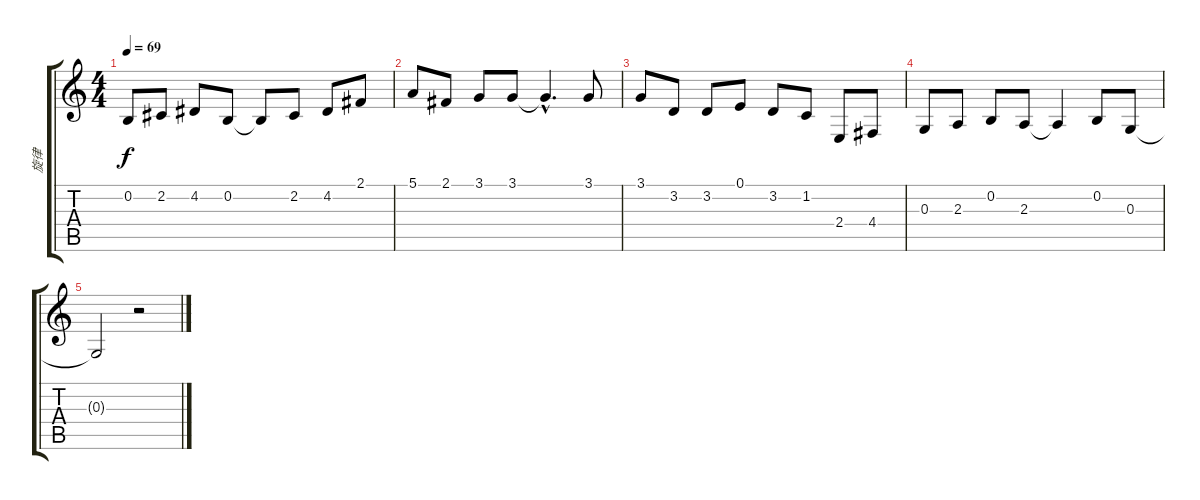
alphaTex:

\track ("旋律" "旋律") {instrument trumpet}
\staff {score tabs}
\tuning (E4 B3 G3 D3 A2 E2) {hide}
\ts (4 4)
\tempo 69
\clef g2
\ks c
0.2.8{dy f} 2.2.8 4.2.8 0.2.8 0.2{t}.8 2.2.8 4.2.8 2.1.8 |
5.1.8 2.1.8 3.1.8 3.1.8 3.1{hac t}.4{d} 3.1.8 |
3.1.8 3.2.8 3.2.8 0.1.8 3.2.8 1.2.8 2.4.8 4.4.8 |
0.3.8 2.3.8 0.2.8 2.3.8 2.3{t}.4 0.2.8 0.3.8 |
0.3{t}.2 r.2
